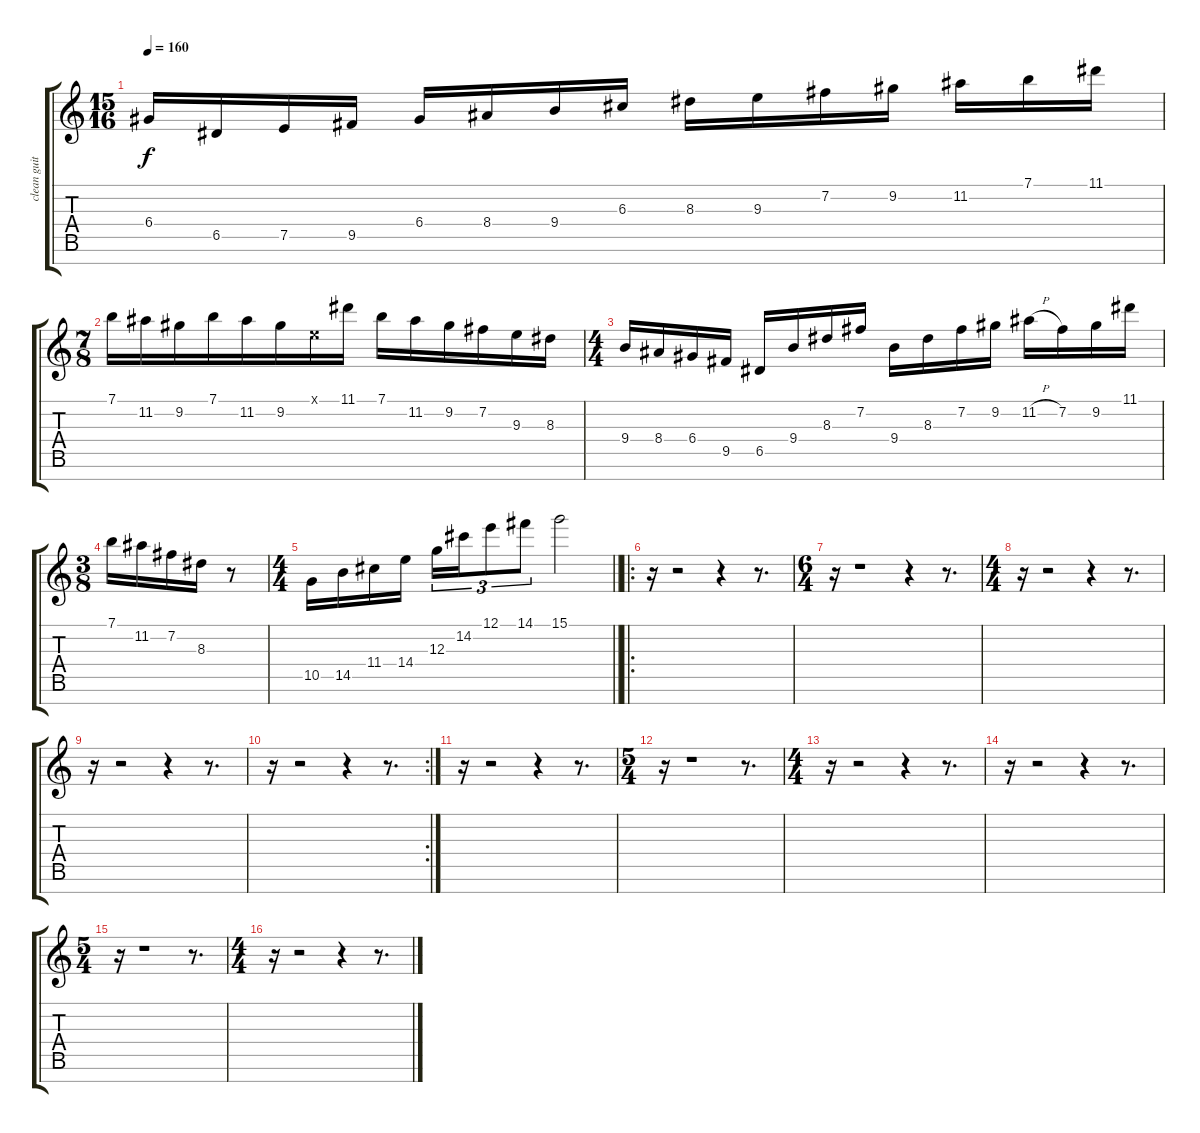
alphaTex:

\track ("clean guitar" "clean guit") {instrument acousticguitarsteel}
\staff {score tabs}
\tuning (E4 B3 G3 D3 A2 E2 B1) {hide}
\ts (15 16)
\tempo 160
\clef g2
\ks c
6.4{t}.16{dy f} 6.5.16 7.5.16 9.5.16 6.4.16 8.4.16 9.4.16 6.3.16 8.3.16 9.3.16 7.2.16 9.2.16 11.2.16 7.1.16 11.1.16 |
\ts (7 8)
7.1.16 11.2.16 9.2.16 7.1.16 11.2.16 9.2.16 0.1{x}.16 11.1.16 7.1.16 11.2.16 9.2.16 7.2.16 9.3.16 8.3.16 |
\ts (4 4)
9.4.16 8.4.16 6.4.16 9.5.16 6.5.16 9.4.16 8.3.16 7.2.16 9.4.16 8.3.16 7.2.16 9.2.16 11.2{h}.16 7.2.16 9.2.16 11.1.16 |
\ts (3 8)
7.1.16 11.2.16 7.2.16 8.3.16 r.8 |
\ts (4 4)
\barLineRight lightlight
10.5.16 14.5.16 11.4.16 14.4.16 12.3.16{tu (3 2)} 14.2.16{tu (3 2)} 12.1.8{tu (3 2)} 14.1.8{tu (3 2)} 15.1.2 |
\ro
r.16 r.2 r.4 r.8{d} |
\ts (6 4)
r.16 r.1 r.4 r.8{d} |
\ts (4 4)
r.16 r.2 r.4 r.8{d} |
r.16 r.2 r.4 r.8{d} |
\rc 2
r.16 r.2 r.4 r.8{d} |
r.16 r.2 r.4 r.8{d} |
\ts (5 4)
r.16 r.1 r.8{d} |
\ts (4 4)
r.16 r.2 r.4 r.8{d} |
r.16 r.2 r.4 r.8{d} |
\ts (5 4)
r.16 r.1 r.8{d} |
\ts (4 4)
r.16 r.2 r.4 r.8{d}
